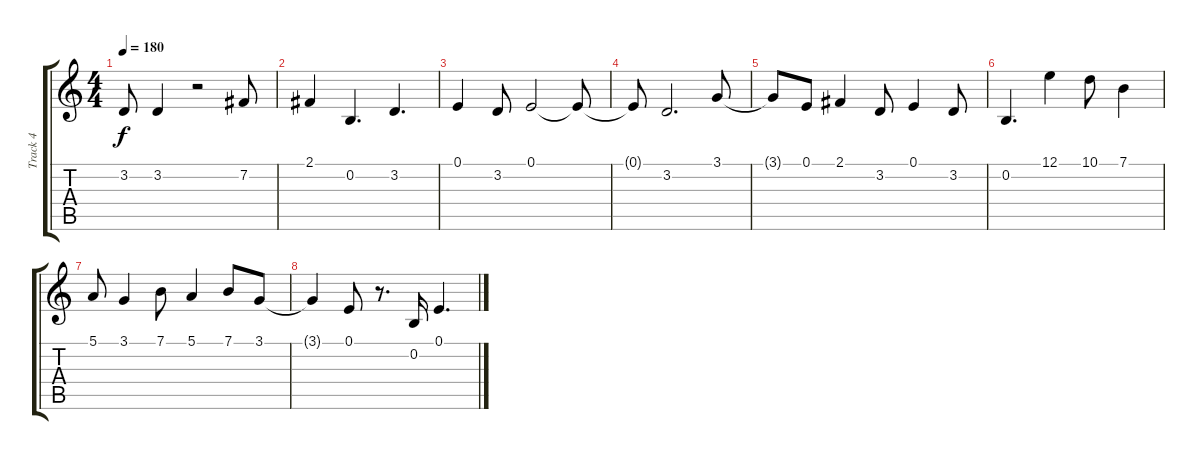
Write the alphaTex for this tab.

\track ("Track 4" "Track 4") {instrument sitar}
\staff {score tabs}
\tuning (E4 B3 G3 D3 A2 E2) {hide}
\ts (4 4)
\tempo 180
\clef g2
\ks c
3.2{t}.8{dy f} 3.2.4 r.2 7.2.8 |
2.1{t}.4 0.2.4{d} 3.2.4{d} |
0.1.4 3.2.8 0.1.2 0.1{t}.8 |
0.1{t}.8 3.2.2{d} 3.1.8 |
3.1{t}.8 0.1.8 2.1.4 3.2.8 0.1.4 3.2.8 |
0.2.4{d} 12.1.4 10.1.8 7.1.4 |
5.1.8 3.1.4 7.1.8 5.1.4 7.1.8 3.1.8 |
3.1{t}.4 0.1.8 r.8{d} 0.2.16 0.1.4{d}
